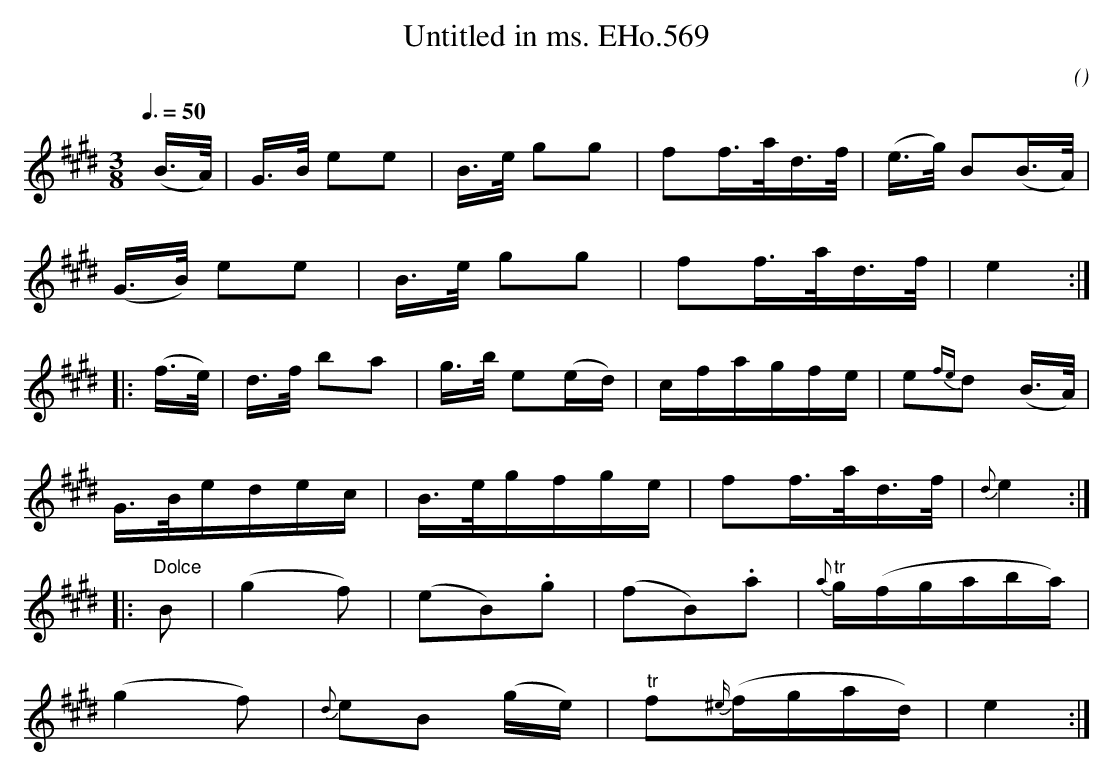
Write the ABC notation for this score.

X:1
T:Untitled in ms. EHo.569
M:3/8
L:1/16
Q:3/8=50
C:
O:
K:E
y(B>A) | G>B e2e2 | B>e g2g2 | f2f>ad>f | (e>g) B2(B>A) |
(G>B) e2e2 | B>e g2g2 | f2f>ad>f | e4 :|
|:(f>e) | d>f b2a2 | g>b e2(ed) | cfagfe | e2{fe}d2 (B>A) |
G>Bedec | B>egfge | f2f>ad>f | {d}e4 :|
|: "Dolce"B2 | (g4f2) | (e2B2).g2 | (f2B2).a2 | {a}"tr"g(fgaba) |
(g4f2) | {d}e2B2 (ge) | "tr"f2{^e/}(fgad) | e4 :|
